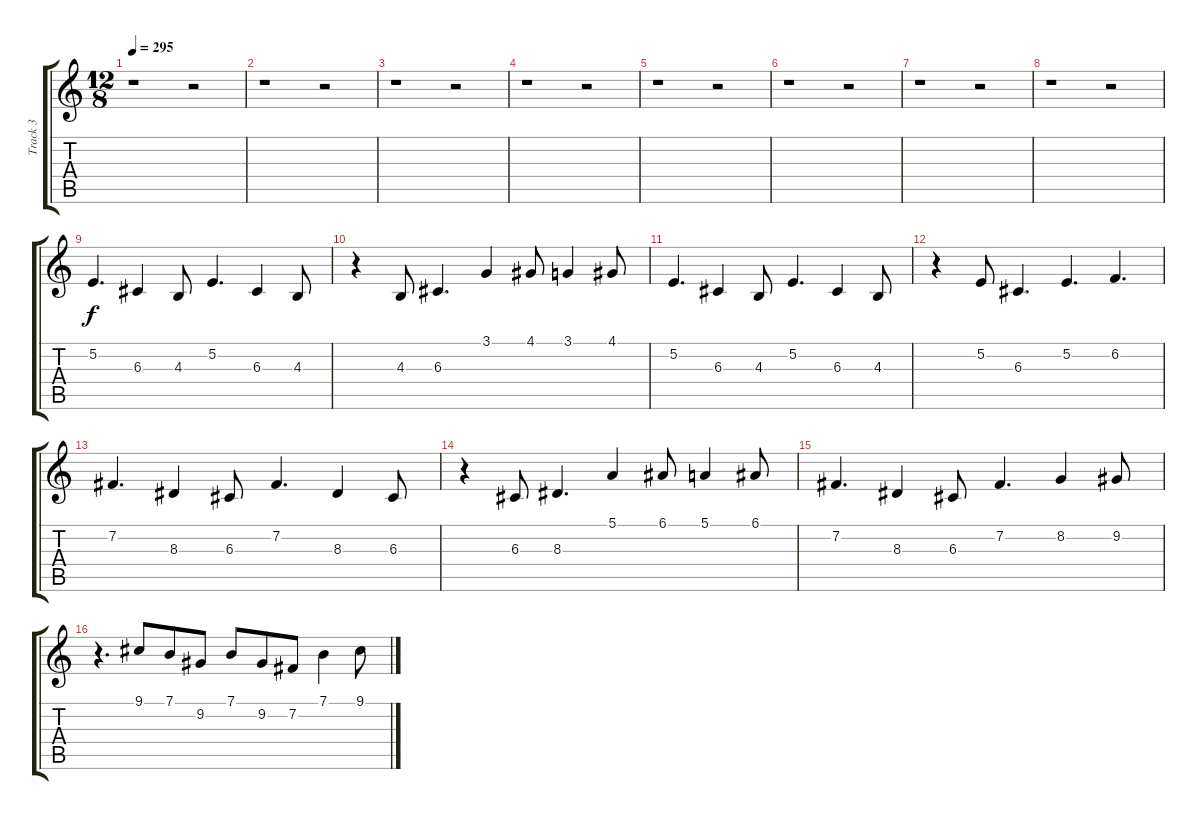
\track ("Track 3" "Track 3") {instrument altosax}
\staff {score tabs}
\tuning (E4 B3 G3 D3 A2 E2) {hide}
\ts (12 8)
\tempo 295
\clef g2
\ks c
r.1{dy f} r.2 |
r.1 r.2 |
r.1 r.2 |
r.1 r.2 |
r.1 r.2 |
r.1 r.2 |
r.1 r.2 |
r.1 r.2 |
5.2.4{d} 6.3.4 4.3.8 5.2.4{d} 6.3.4 4.3.8 |
r.4 4.3.8 6.3.4{d} 3.1.4 4.1.8 3.1.4 4.1.8 |
5.2.4{d} 6.3.4 4.3.8 5.2.4{d} 6.3.4 4.3.8 |
r.4 5.2.8 6.3.4{d} 5.2.4{d} 6.2.4{d} |
7.2.4{d} 8.3.4 6.3.8 7.2.4{d} 8.3.4 6.3.8 |
r.4 6.3.8 8.3.4{d} 5.1.4 6.1.8 5.1.4 6.1.8 |
7.2.4{d} 8.3.4 6.3.8 7.2.4{d} 8.2.4 9.2.8 |
r.4{d} 9.1.8 7.1.8 9.2.8 7.1.8 9.2.8 7.2.8 7.1.4 9.1.8
